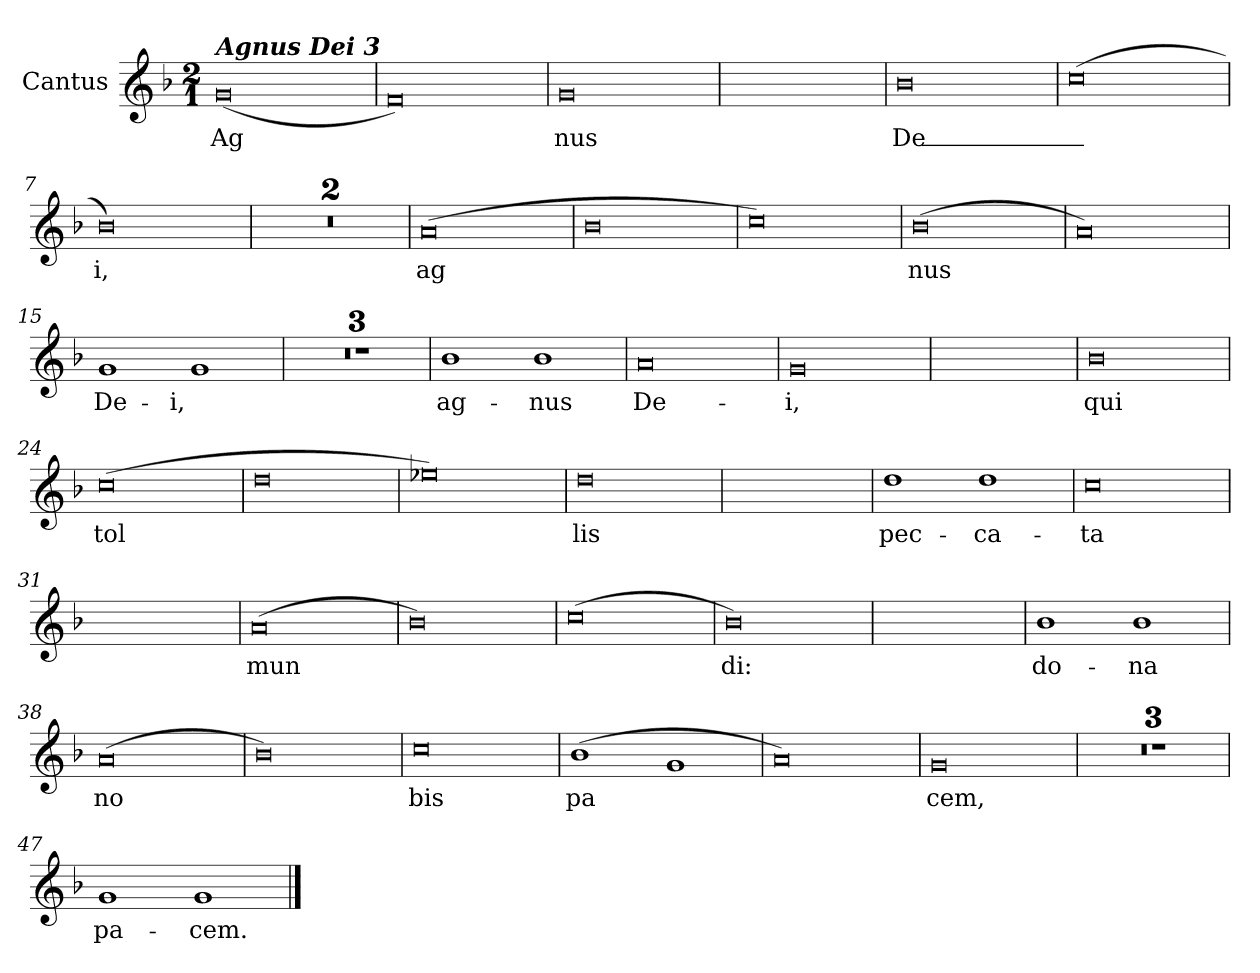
**kern	**text
*part1	*part1
*staff1	*staff1
*I"Cantus	*
*I'C	*
*clefG2	*
*k[b-]	*
*M2/1	*
=1	=1
!LO:TX:a:Bi:t=Agnus Dei 3	!
!	!LO:LY:b
(0g	Ag
=2	=2
0f)	.
=3	=3
!	!LO:LY:b
0g	nus
=4	=4
(0ryy	.
=5	=5
!	!LO:LY:b
0b-)	De_-
!!LO:LB:g=z
=6	=6
!	!LO:LY:b
(0cc	_-
=7	=7
!	!LO:LY:b
0b-)	i,
=8	=8
0ryy	.
=9	=9
0ryy	.
=10	=10
!	!LO:LY:b
(0a	ag
=11	=11
0b-	.
=12	=12
!	!LO:LY:b
0cc)	_-
!!LO:LB:g=z
=13	=13
!	!LO:LY:b
(0b-	nus
=14	=14
0a)	.
=15	=15
!	!LO:LY:b
1g	De-
!	!LO:LY:b
1g	i,
=16	=16
0r	.
=17	=17
0r	.
=18	=18
0r	.
!!LO:LB:g=z
=19	=19
!	!LO:LY:b
1b-	ag-
!	!LO:LY:b
1b-	nus
=20	=20
!	!LO:LY:b
0a	De-
=21	=21
!	!LO:LY:b
0g	i,
=22	=22
0ryy	.
!!LO:LB:g=z
=23	=23
!	!LO:LY:b
0b-	qui
=24	=24
!	!LO:LY:b
(0cc	tol
=25	=25
0dd	.
=26	=26
0ee-X)	.
=27	=27
!	!LO:LY:b
0dd	lis
!!LO:LB:g=z
=28	=28
0ryy	.
=29	=29
!	!LO:LY:b
1dd	pec-
!	!LO:LY:b
1dd	ca-
=30	=30
!	!LO:LY:b
0cc	ta
=31	=31
0ryy	.
=32	=32
!	!LO:LY:b
(0a	mun
=33	=33
0b-)	.
!!LO:LB:g=z
=34	=34
!	!LO:LY:b
(0cc	_-
=35	=35
!	!LO:LY:b
0b-)	di:
=36	=36
0ryy	.
=37	=37
!	!LO:LY:b
1b-	do-
!	!LO:LY:b
1b-	na
=38	=38
!	!LO:LY:b
(0a	no
=39	=39
0b-)	.
=40	=40
!	!LO:LY:b
0cc	bis
!!LO:LB:g=z
=41	=41
!	!LO:LY:b
(1b-	pa
1g	.
=42	=42
0a)	.
=43	=43
!	!LO:LY:b
0g	cem,
=44	=44
0r	.
=45	=45
0r	.
=46	=46
0r	.
=47	=47
!	!LO:LY:b
1g>	pa-
!	!LO:LY:b
1g	cem.
==	==
*-	*-
